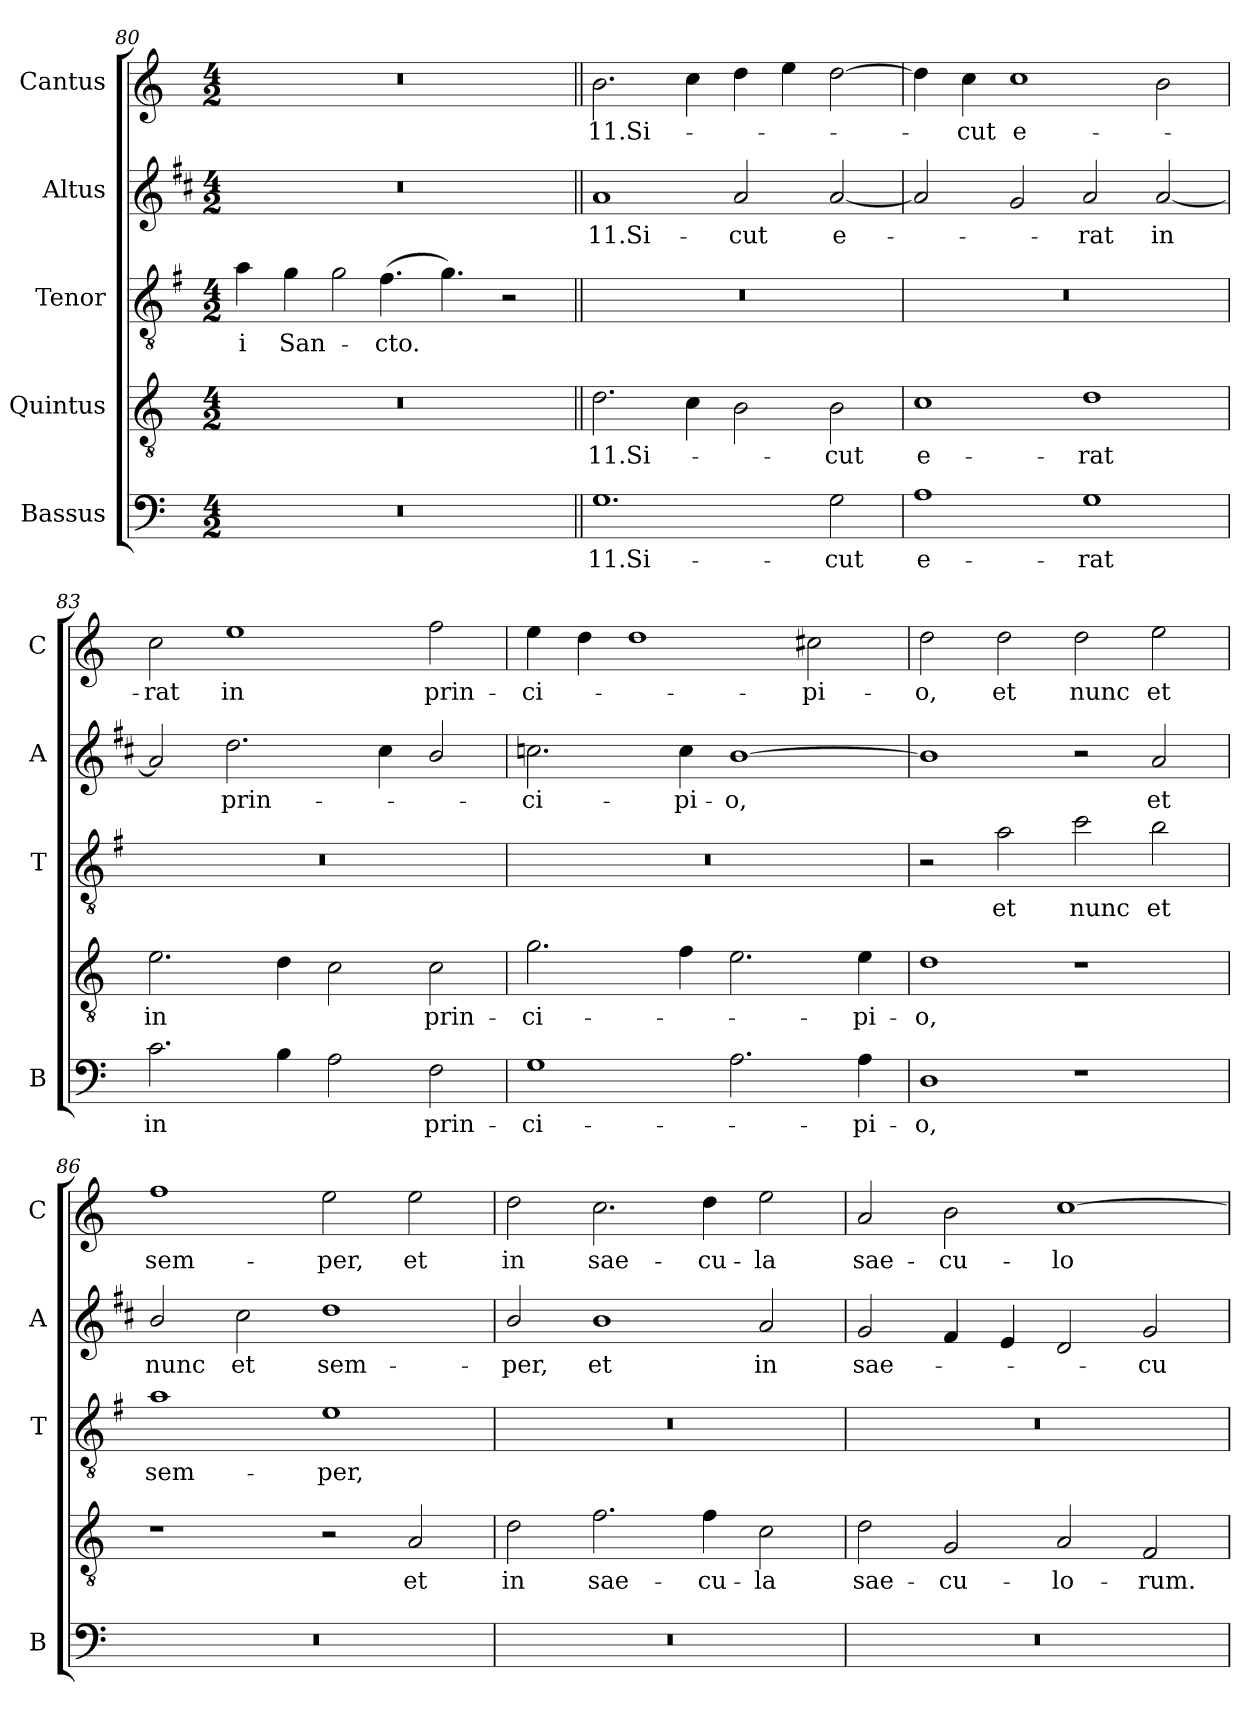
**kern	**text	**kern	**text	**kern	**text	**kern	**text	**kern	**text
*part5	*part5	*part4	*part4	*part3	*part3	*part2	*part2	*part1	*part1
*staff5	*staff5	*staff4	*staff4	*staff3	*staff3	*staff2	*staff2	*staff1	*staff1
*I"Bassus	*	*I"Quintus	*	*I"Tenor	*	*I"Altus	*	*I"Cantus	*
*I'B	*	*	*	*I'T	*	*I'A	*	*I'C	*
*clefF4	*	*clefGv2	*	*clefGv2	*	*clefG2	*	*clefG2	*
*	*	*	*	*ITrd4c7	*	*ITrd1c2	*	*	*
*k[]	*	*k[]	*	*k[]	*	*k[]	*	*k[]	*
*C:	*	*C:	*	*C:	*	*C:	*	*C:	*
*M4/2	*	*M4/2	*	*M4/2	*	*M4/2	*	*M4/2	*
=80	=80	=80	=80	=80	=80	=80	=80	=80	=80
!	!	!	!	!	!LO:LY:b	!	!	!	!
0r	.	0r	.	4d\	-i	0r	.	0r	.
!	!	!	!	!	!LO:LY:b	!	!	!	!
.	.	.	.	4c\	San-	.	.	.	.
!	!	!	!	!LO:N:head=open	!	!	!	!	!
.	.	.	.	4c\	.	.	.	.	.
!	!	!	!	!	!LO:LY:b	!	!	!	!
.	.	.	.	(>4.B\	-cto.	.	.	.	.
.	.	.	.	4.c\)	.	.	.	.	.
.	.	.	.	2r	.	.	.	.	.
!!LO:LB:g=z
=81||	=81||	=81||	=81||	=81||	=81||	=81||	=81||	=81||	=81||
!	!LO:LY:b	!	!LO:LY:b	!	!	!	!LO:LY:b	!	!LO:LY:b
1.G	11.Si-	2.d\	11.Si-	0r	.	1g	11.Si-	2.b\	11.Si-
.	.	4c\	.	.	.	.	.	4cc\	.
!	!	!	!	!	!	!	!LO:LY:b	!	!
.	.	2B\	.	.	.	2g/	-cut	4dd\	.
.	.	.	.	.	.	.	.	4ee\	.
!	!LO:LY:b	!	!LO:LY:b	!	!	!	!LO:LY:b	!	!
2G\	-cut	2B\	-cut	.	.	[2g/	e-	[2dd\	.
=82	=82	=82	=82	=82	=82	=82	=82	=82	=82
!	!LO:LY:b	!	!LO:LY:b	!	!	!	!	!	!
1A	e-	1c	e-	0r	.	2g/]	.	4dd\]	.
!	!	!	!	!	!	!	!	!	!LO:LY:b
.	.	.	.	.	.	.	.	4cc\	-cut
!	!	!	!	!	!	!	!	!	!LO:LY:b
.	.	.	.	.	.	2f/	.	1cc	e-
!	!LO:LY:b	!	!LO:LY:b	!	!	!	!LO:LY:b	!	!
1G	-rat	1d	-rat	.	.	2g/	-rat	.	.
!	!	!	!	!	!	!	!LO:LY:b	!	!
.	.	.	.	.	.	[2g/	in	2b\	.
=83	=83	=83	=83	=83	=83	=83	=83	=83	=83
!	!LO:LY:b	!	!LO:LY:b	!	!	!	!	!	!LO:LY:b
2.c\	in	2.e\	in	0r	.	2g/]	.	2cc\	-rat
!	!	!	!	!	!	!	!LO:LY:b	!	!LO:LY:b
.	.	.	.	.	.	2.cc\	prin-	1ee	in
4B\	.	4d\	.	.	.	.	.	.	.
2A\	.	2c\	.	.	.	.	.	.	.
.	.	.	.	.	.	4b\	.	.	.
!	!LO:LY:b	!	!LO:LY:b	!	!	!	!	!	!LO:LY:b
2F\	prin-	2c\	prin-	.	.	2a/	.	2ff\	prin-
=84	=84	=84	=84	=84	=84	=84	=84	=84	=84
!	!LO:LY:b	!	!LO:LY:b	!	!	!	!LO:LY:b	!	!LO:LY:b
1G	-ci-	2.g\	-ci-	0r	.	2.b-X\	-ci-	4ee\	-ci-
.	.	.	.	.	.	.	.	4dd\	.
.	.	.	.	.	.	.	.	1dd	.
!	!	!	!	!	!	!	!LO:LY:b	!	!
.	.	4f\	.	.	.	4b-\	-pi-	.	.
!	!	!	!	!	!	!	!LO:LY:b	!	!
2.A\	.	2.e\	.	.	.	[1a	-o,	.	.
!	!	!	!	!	!	!	!	!	!LO:LY:b
.	.	.	.	.	.	.	.	2cc#X\	-pi-
!	!LO:LY:b	!	!LO:LY:b	!	!	!	!	!	!
4A\	-pi-	4e\	-pi-	.	.	.	.	.	.
=85	=85	=85	=85	=85	=85	=85	=85	=85	=85
!	!LO:LY:b	!	!LO:LY:b	!	!	!	!	!	!LO:LY:b
1D	-o,	1d	-o,	2r	.	1a]	.	2dd\	-o,
!	!	!	!	!	!LO:LY:b	!	!	!	!LO:LY:b
.	.	.	.	2d\	et	.	.	2dd\	et
!	!	!	!	!	!LO:LY:b	!	!	!	!LO:LY:b
1r	.	1r	.	2f\	nunc	2r	.	2dd\	nunc
!	!	!	!	!	!LO:LY:b	!	!LO:LY:b	!	!LO:LY:b
.	.	.	.	2e\	et	2g/	et	2ee\	et
!!LO:LB:g=z
=86	=86	=86	=86	=86	=86	=86	=86	=86	=86
!	!	!	!	!	!LO:LY:b	!	!LO:LY:b	!	!LO:LY:b
0r	.	1r	.	1d	sem-	2a/	nunc	1ff	sem-
!	!	!	!	!	!	!	!LO:LY:b	!	!
.	.	.	.	.	.	2b\	et	.	.
!	!	!	!	!	!LO:LY:b	!	!LO:LY:b	!	!LO:LY:b
.	.	2r	.	1A	-per,	1cc	sem-	2ee\	-per,
!	!	!	!LO:LY:b	!	!	!	!	!	!LO:LY:b
.	.	2A/	et	.	.	.	.	2ee\	et
=87	=87	=87	=87	=87	=87	=87	=87	=87	=87
!	!	!	!LO:LY:b	!	!	!	!LO:LY:b	!	!LO:LY:b
0r	.	2d\	in	0r	.	2a/	-per,	2dd\	in
!	!	!	!LO:LY:b	!	!	!	!LO:LY:b	!	!LO:LY:b
.	.	2.f\	sae-	.	.	1a	et	2.cc\	sae-
!	!	!	!LO:LY:b	!	!	!	!	!	!LO:LY:b
.	.	4f\	-cu-	.	.	.	.	4dd\	-cu-
!	!	!	!LO:LY:b	!	!	!	!LO:LY:b	!	!LO:LY:b
.	.	2c\	-la	.	.	2g/	in	2ee\	-la
=88	=88	=88	=88	=88	=88	=88	=88	=88	=88
!	!	!	!LO:LY:b	!	!	!	!LO:LY:b	!	!LO:LY:b
0r	.	2d\	sae-	0r	.	2f/	sae-	2a/	sae-
!	!	!	!LO:LY:b	!	!	!	!	!	!LO:LY:b
.	.	2G/	-cu-	.	.	4e/	.	2b\	-cu-
.	.	.	.	.	.	4d/	.	.	.
!	!	!	!LO:LY:b	!	!	!	!	!	!LO:LY:b
.	.	2A/	-lo-	.	.	2c/	.	[1cc	-lo-
!	!	!	!LO:LY:b	!	!	!	!LO:LY:b	!	!
.	.	2F/	-rum.	.	.	2f/	-cu-	.	.
=	=	=	=	=	=	=	=	=	=
*-	*-	*-	*-	*-	*-	*-	*-	*-	*-
